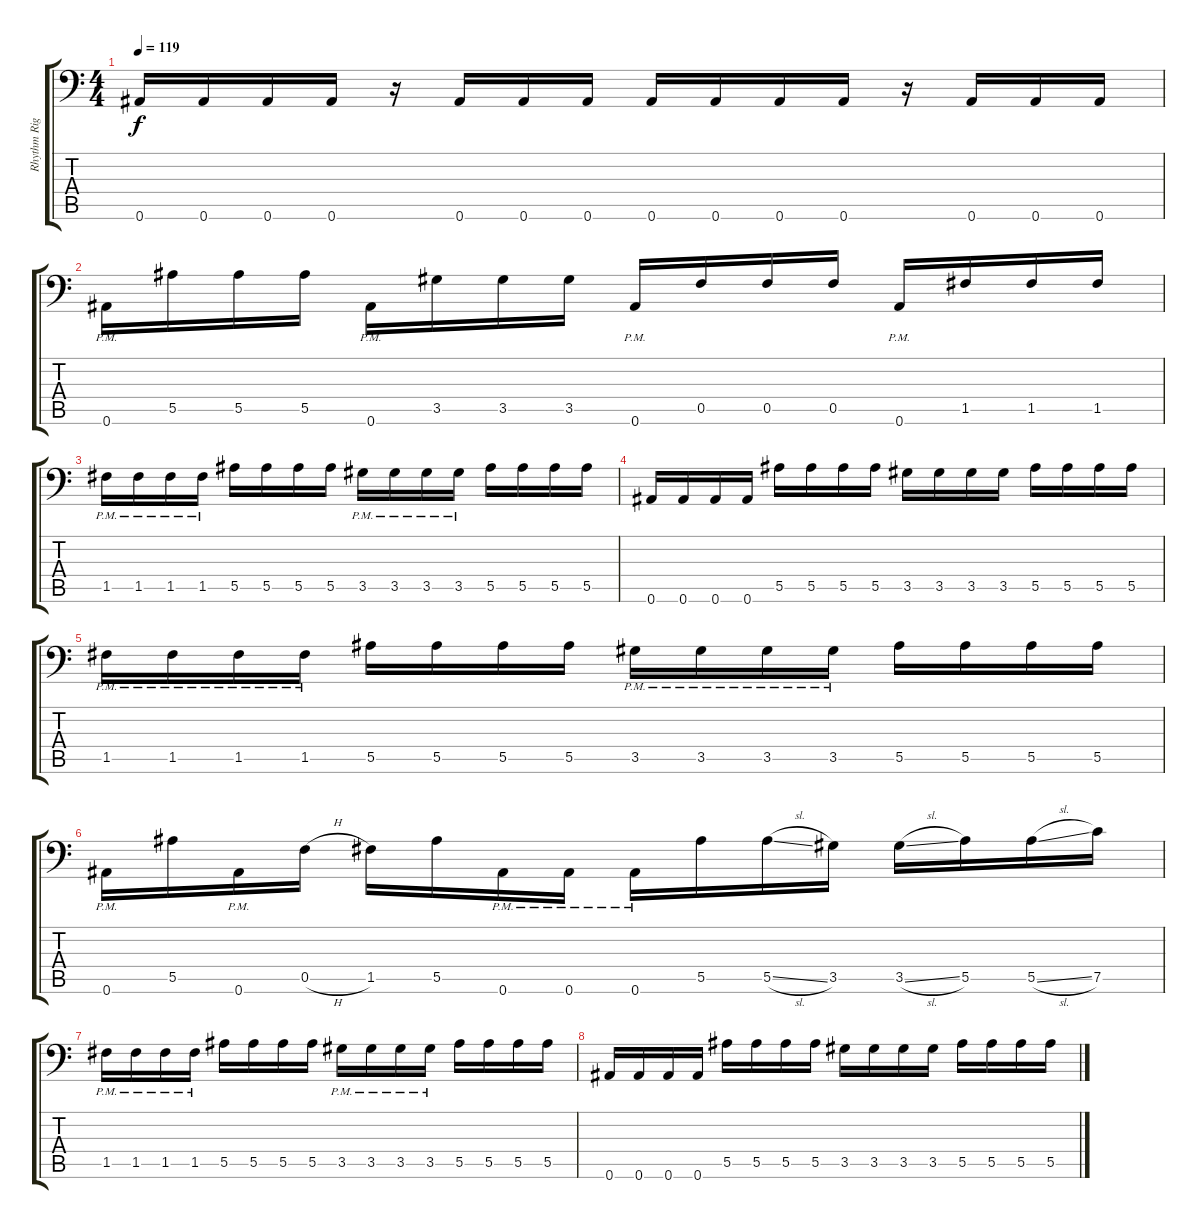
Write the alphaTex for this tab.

\track ("Rhythm Right" "Rhythm Rig") {instrument distortionguitar}
\staff {score tabs}
\tuning (C4 G3 Eb3 Bb2 F2 Bb1) {hide}
\ts (4 4)
\tempo 119
\clef f4
\ks c
0.6.16{dy f} 0.6.16 0.6.16 0.6.16 r.16 0.6.16 0.6.16 0.6.16 0.6.16 0.6.16 0.6.16 0.6.16 r.16 0.6.16 0.6.16 0.6.16 |
0.6{pm}.16 5.5.16 5.5.16 5.5.16 0.6{pm}.16 3.5.16 3.5.16 3.5.16 0.6{pm}.16 0.5.16 0.5.16 0.5.16 0.6{pm}.16 1.5.16 1.5.16 1.5.16 |
1.5{pm}.16 1.5{pm}.16 1.5{pm}.16 1.5{pm}.16 5.5.16 5.5.16 5.5.16 5.5.16 3.5{pm}.16 3.5{pm}.16 3.5{pm}.16 3.5{pm}.16 5.5.16 5.5.16 5.5.16 5.5.16 |
0.6.16 0.6.16 0.6.16 0.6.16 5.5.16 5.5.16 5.5.16 5.5.16 3.5.16 3.5.16 3.5.16 3.5.16 5.5.16 5.5.16 5.5.16 5.5.16 |
1.5{pm}.16 1.5{pm}.16 1.5{pm}.16 1.5{pm}.16 5.5.16 5.5.16 5.5.16 5.5.16 3.5{pm}.16 3.5{pm}.16 3.5{pm}.16 3.5{pm}.16 5.5.16 5.5.16 5.5.16 5.5.16 |
0.6{pm}.16 5.5.16 0.6{pm}.16 0.5{h}.16 1.5.16 5.5.16 0.6{pm}.16 0.6{pm}.16 0.6{pm}.16 5.5.16 5.5{sl}.16 3.5.16 3.5{sl}.16 5.5.16 5.5{sl}.16 7.5.16 |
1.5{pm}.16 1.5{pm}.16 1.5{pm}.16 1.5{pm}.16 5.5.16 5.5.16 5.5.16 5.5.16 3.5{pm}.16 3.5{pm}.16 3.5{pm}.16 3.5{pm}.16 5.5.16 5.5.16 5.5.16 5.5.16 |
0.6.16 0.6.16 0.6.16 0.6.16 5.5.16 5.5.16 5.5.16 5.5.16 3.5.16 3.5.16 3.5.16 3.5.16 5.5.16 5.5.16 5.5.16 5.5.16
